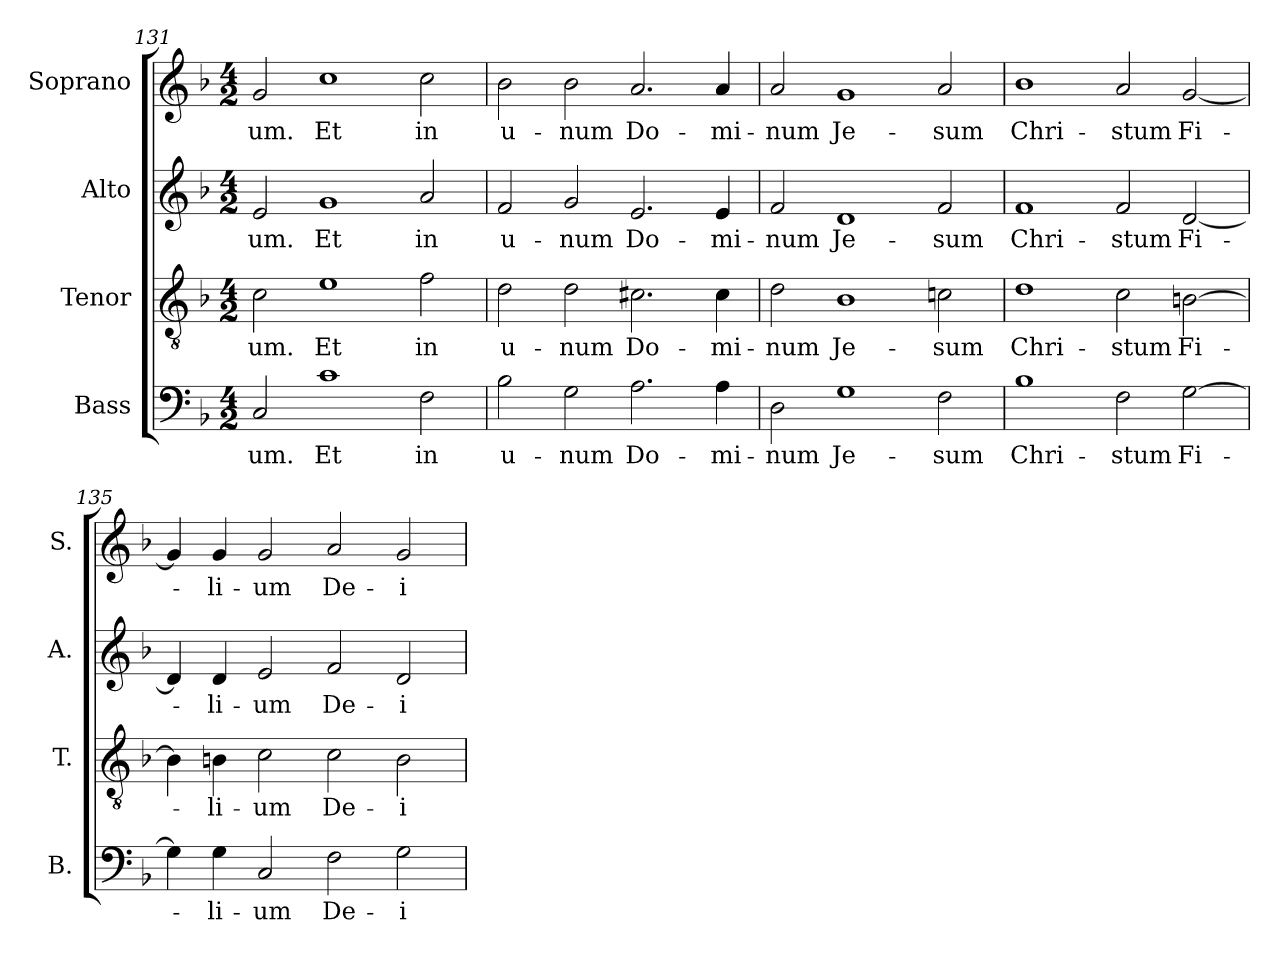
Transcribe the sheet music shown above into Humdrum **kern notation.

**kern	**text	**kern	**text	**kern	**text	**kern	**text
*part4	*part4	*part3	*part3	*part2	*part2	*part1	*part1
*staff4	*staff4	*staff3	*staff3	*staff2	*staff2	*staff1	*staff1
*I"Bass	*	*I"Tenor	*	*I"Alto	*	*I"Soprano	*
*I'B.	*	*I'T.	*	*I'A.	*	*I'S.	*
*clefF4	*	*clefGv2	*	*clefG2	*	*clefG2	*
*	*	*ITrd7c12	*	*	*	*	*
*k[b-]	*	*k[b-]	*	*k[b-]	*	*k[b-]	*
*F:	*	*F:	*	*F:	*	*F:	*
*M4/2	*	*M4/2	*	*M4/2	*	*M4/2	*
=131	=131	=131	=131	=131	=131	=131	=131
!	!LO:LY:b:color=#000000	!	!	!	!	!	!
!	!	!	!LO:LY:b:color=#000000	!	!	!	!
!	!	!	!	!	!LO:LY:b:color=#000000	!	!
!	!	!	!	!	!	!	!LO:LY:b:color=#000000
2Ci/	-um.	2Ci\	-um.	2ei/	-um.	2gi/	-um.
!	!LO:LY:b:color=#000000	!	!	!	!	!	!
!	!	!	!LO:LY:b:color=#000000	!	!	!	!
!	!	!	!	!	!LO:LY:b:color=#000000	!	!
!	!	!	!	!	!	!	!LO:LY:b:color=#000000
1ci	Et	1Ei	Et	1gi	Et	1cci	Et
!	!LO:LY:b:color=#000000	!	!	!	!	!	!
!	!	!	!LO:LY:b:color=#000000	!	!	!	!
!	!	!	!	!	!LO:LY:b:color=#000000	!	!
!	!	!	!	!	!	!	!LO:LY:b:color=#000000
2Fi\	in	2Fi\	in	2ai/	in	2cci\	in
=132	=132	=132	=132	=132	=132	=132	=132
!	!LO:LY:b:color=#000000	!	!	!	!	!	!
!	!	!	!LO:LY:b:color=#000000	!	!	!	!
!	!	!	!	!	!LO:LY:b:color=#000000	!	!
!	!	!	!	!	!	!	!LO:LY:b:color=#000000
2B-i\	u-	2Di\	u-	2fi/	u-	2b-i\	u-
!	!LO:LY:b:color=#000000	!	!	!	!	!	!
!	!	!	!LO:LY:b:color=#000000	!	!	!	!
!	!	!	!	!	!LO:LY:b:color=#000000	!	!
!	!	!	!	!	!	!	!LO:LY:b:color=#000000
2Gi\	-num	2Di\	-num	2gi/	-num	2b-i\	-num
!	!LO:LY:b:color=#000000	!	!	!	!	!	!
!	!	!	!LO:LY:b:color=#000000	!	!	!	!
!	!	!	!	!	!LO:LY:b:color=#000000	!	!
!	!	!	!	!	!	!	!LO:LY:b:color=#000000
2.Ai\	Do-	2.C#Xi\	Do-	2.ei/	Do-	2.ai/	Do-
!	!LO:LY:b:color=#000000	!	!	!	!	!	!
!	!	!	!LO:LY:b:color=#000000	!	!	!	!
!	!	!	!	!	!LO:LY:b:color=#000000	!	!
!	!	!	!	!	!	!	!LO:LY:b:color=#000000
4Ai\	-mi-	4C#i\	-mi-	4ei/	-mi-	4ai/	-mi-
!!LO:LB:g=z
=133	=133	=133	=133	=133	=133	=133	=133
!	!LO:LY:b:color=#000000	!	!	!	!	!	!
!	!	!	!LO:LY:b:color=#000000	!	!	!	!
!	!	!	!	!	!LO:LY:b:color=#000000	!	!
!	!	!	!	!	!	!	!LO:LY:b:color=#000000
2Di\	-num	2Di\	-num	2fi/	-num	2ai/	-num
!	!LO:LY:b:color=#000000	!	!	!	!	!	!
!	!	!	!LO:LY:b:color=#000000	!	!	!	!
!	!	!	!	!	!LO:LY:b:color=#000000	!	!
!	!	!	!	!	!	!	!LO:LY:b:color=#000000
1Gi	Je-	1BB-i	Je-	1di	Je-	1gi	Je-
!	!LO:LY:b:color=#000000	!	!	!	!	!	!
!	!	!	!LO:LY:b:color=#000000	!	!	!	!
!	!	!	!	!	!LO:LY:b:color=#000000	!	!
!	!	!	!	!	!	!	!LO:LY:b:color=#000000
2Fi\	-sum	2Cni\	-sum	2fi/	-sum	2ai/	-sum
=134	=134	=134	=134	=134	=134	=134	=134
!	!LO:LY:b:color=#000000	!	!	!	!	!	!
!	!	!	!LO:LY:b:color=#000000	!	!	!	!
!	!	!	!	!	!LO:LY:b:color=#000000	!	!
!	!	!	!	!	!	!	!LO:LY:b:color=#000000
1B-i	Chri-	1Di	Chri-	1fi	Chri-	1b-i	Chri-
!	!LO:LY:b:color=#000000	!	!	!	!	!	!
!	!	!	!LO:LY:b:color=#000000	!	!	!	!
!	!	!	!	!	!LO:LY:b:color=#000000	!	!
!	!	!	!	!	!	!	!LO:LY:b:color=#000000
2Fi\	-stum	2Ci\	-stum	2fi/	-stum	2ai/	-stum
!	!LO:LY:b:color=#000000	!	!	!	!	!	!
!	!	!	!LO:LY:b:color=#000000	!	!	!	!
!	!	!	!	!	!LO:LY:b:color=#000000	!	!
!	!	!	!	!	!	!	!LO:LY:b:color=#000000
[2Gi\	Fi-	[2BBni\	Fi-	[2di/	Fi-	[2gi/	Fi-
=135	=135	=135	=135	=135	=135	=135	=135
4Gi\]	.	4BBi\]	.	4di/]	.	4gi/]	.
!	!LO:LY:b:color=#000000	!	!	!	!	!	!
!	!	!	!LO:LY:b:color=#000000	!	!	!	!
!	!	!	!	!	!LO:LY:b:color=#000000	!	!
!	!	!	!	!	!	!	!LO:LY:b:color=#000000
4Gi\	-li-	4BBni\	-li-	4di/	-li-	4gi/	-li-
!	!LO:LY:b:color=#000000	!	!	!	!	!	!
!	!	!	!LO:LY:b:color=#000000	!	!	!	!
!	!	!	!	!	!LO:LY:b:color=#000000	!	!
!	!	!	!	!	!	!	!LO:LY:b:color=#000000
2Ci/	-um	2Ci\	-um	2ei/	-um	2gi/	-um
!	!LO:LY:b:color=#000000	!	!	!	!	!	!
!	!	!	!LO:LY:b:color=#000000	!	!	!	!
!	!	!	!	!	!LO:LY:b:color=#000000	!	!
!	!	!	!	!	!	!	!LO:LY:b:color=#000000
2Fi\	De-	2Ci\	De-	2fi/	De-	2ai/	De-
!	!LO:LY:b:color=#000000	!	!	!	!	!	!
!	!	!	!LO:LY:b:color=#000000	!	!	!	!
!	!	!	!	!	!LO:LY:b:color=#000000	!	!
!	!	!	!	!	!	!	!LO:LY:b:color=#000000
2Gi\	-i	2BBi\	-i	2di/	-i	2gi/	-i
=	=	=	=	=	=	=	=
*-	*-	*-	*-	*-	*-	*-	*-
